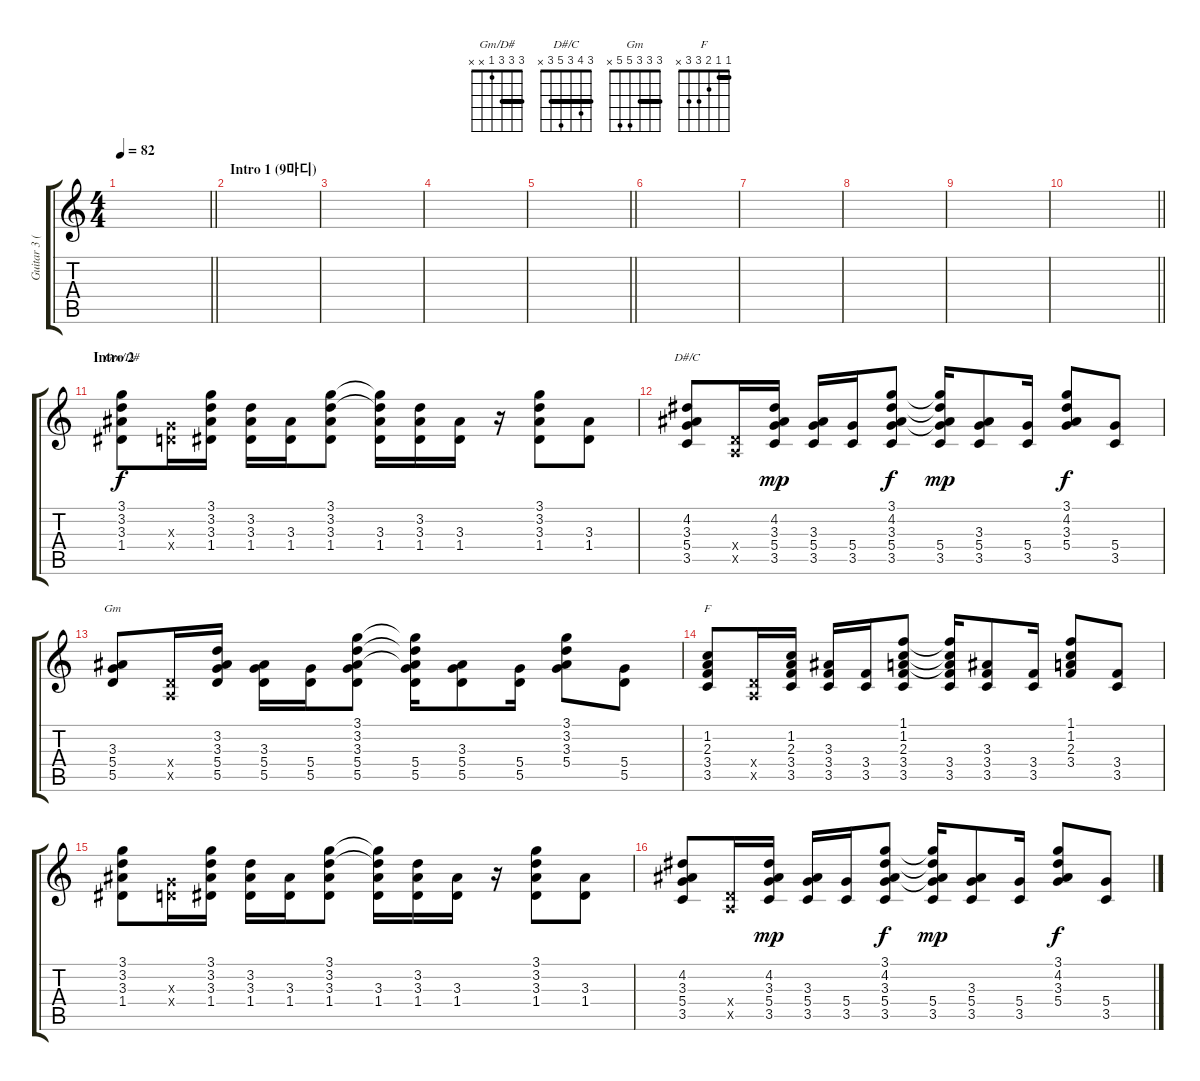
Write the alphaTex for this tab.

\track ("Guitar 3 (Acoustic)" "Guitar 3 (") {instrument electricguitarclean}
\staff {score tabs}
\tuning (E4 B3 G3 D3 A2 E2) {hide}
\chord ("Gm/D#" 3 3 3 1 x x) {barre 3}
\chord ("D#/C" 3 4 3 5 3 x) {barre 3}
\chord ("Gm" 3 3 3 5 5 x) {barre 3}
\chord ("F" 1 1 2 3 3 x) {barre 1}
\ts (4 4)
\tempo 82
\clef g2
\barLineRight lightlight
\ks c
|
\section ("" "Intro 1 (9마디)")
|
|
|
\barLineRight lightlight
|
|
|
|
|
\barLineRight lightlight
|
\section ("" "Intro 2")
(3.1 3.2 3.3 1.4).8{ch "Gm/D#"} (0.3{x} 0.4{x}).16 (3.1 3.2 3.3 1.4).16 (3.2 3.3 1.4).16 (3.3 1.4).16 (3.1 3.2 3.3 1.4).8 (3.1{t} 3.2{t} 3.3 1.4).16 (3.2 3.3 1.4).16 (3.3 1.4).16 r.16 (3.1 3.2 3.3 1.4).8 (3.3 1.4).8 |
(4.2 3.3 5.4 3.5).8{ch "D#/C"} (0.4{x} 0.5{x}).16 (4.2 3.3 5.4 3.5).16{dy mp} (3.3 5.4 3.5).16 (5.4 3.5).16 (3.1 4.2 3.3 5.4 3.5).8{dy f} (3.1{t} 4.2{t} 3.3{t} 5.4 3.5).16{dy mp} (3.3 5.4 3.5).8 (5.4 3.5).16 (3.1 4.2 3.3 5.4).8{dy f} (5.4 3.5).8 |
(3.3 5.4 5.5).8{ch "Gm"} (0.4{x} 0.5{x}).16 (3.2 3.3 5.4 5.5).16 (3.3 5.4 5.5).16 (5.4 5.5).16 (3.1 3.2 3.3 5.4 5.5).8 (3.1{t} 3.2{t} 3.3{t} 5.4 5.5).16 (3.3 5.4 5.5).8 (5.4 5.5).16 (3.1 3.2 3.3 5.4).8 (5.4 5.5).8 |
(1.2 2.3 3.4 3.5).8{ch "F"} (0.4{x} 0.5{x}).16 (1.2 2.3 3.4 3.5).16 (3.3 3.4 3.5).16 (3.4 3.5).16 (1.1 1.2 2.3 3.4 3.5).8 (1.1{t} 1.2{t} 2.3{t} 3.4 3.5).16 (3.3 3.4 3.5).8 (3.4 3.5).16 (1.1 1.2 2.3 3.4).8 (3.4 3.5).8 |
(3.1 3.2 3.3 1.4).8 (0.3{x} 0.4{x}).16 (3.1 3.2 3.3 1.4).16 (3.2 3.3 1.4).16 (3.3 1.4).16 (3.1 3.2 3.3 1.4).8 (3.1{t} 3.2{t} 3.3 1.4).16 (3.2 3.3 1.4).16 (3.3 1.4).16 r.16 (3.1 3.2 3.3 1.4).8 (3.3 1.4).8 |
(4.2 3.3 5.4 3.5).8 (0.4{x} 0.5{x}).16 (4.2 3.3 5.4 3.5).16{dy mp} (3.3 5.4 3.5).16 (5.4 3.5).16 (3.1 4.2 3.3 5.4 3.5).8{dy f} (3.1{t} 4.2{t} 3.3{t} 5.4 3.5).16{dy mp} (3.3 5.4 3.5).8 (5.4 3.5).16 (3.1 4.2 3.3 5.4).8{dy f} (5.4 3.5).8
